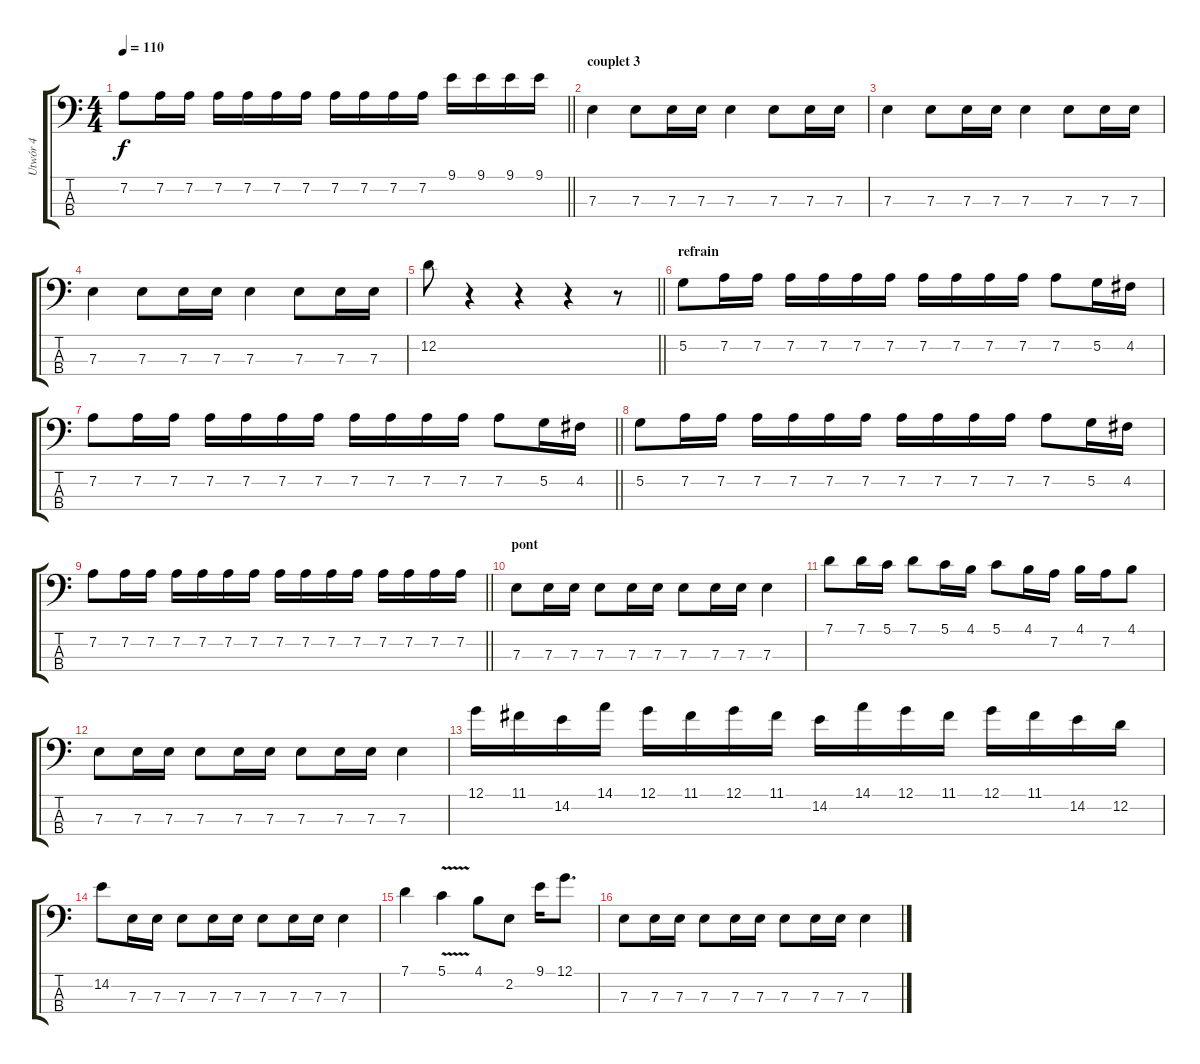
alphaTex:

\track ("Utwór 4" "Utwór 4") {instrument electricbassfinger}
\staff {score tabs}
\tuning (G2 D2 A1 E1) {hide}
\ts (4 4)
\tempo 110
\clef f4
\barLineRight lightlight
\ks c
7.2.8{dy f} 7.2.16 7.2.16 7.2.16 7.2.16 7.2.16 7.2.16 7.2.16 7.2.16 7.2.16 7.2.16 9.1.16 9.1.16 9.1.16 9.1.16 |
\section ("" "couplet 3")
7.3.4 7.3.8 7.3.16 7.3.16 7.3.4 7.3.8 7.3.16 7.3.16 |
7.3.4 7.3.8 7.3.16 7.3.16 7.3.4 7.3.8 7.3.16 7.3.16 |
7.3.4 7.3.8 7.3.16 7.3.16 7.3.4 7.3.8 7.3.16 7.3.16 |
\barLineRight lightlight
12.2.8 r.4 r.4 r.4 r.8 |
\section ("" "refrain")
5.2.8 7.2.16 7.2.16 7.2.16 7.2.16 7.2.16 7.2.16 7.2.16 7.2.16 7.2.16 7.2.16 7.2.8 5.2.16 4.2.16 |
\barLineRight lightlight
7.2.8 7.2.16 7.2.16 7.2.16 7.2.16 7.2.16 7.2.16 7.2.16 7.2.16 7.2.16 7.2.16 7.2.8 5.2.16 4.2.16 |
5.2.8 7.2.16 7.2.16 7.2.16 7.2.16 7.2.16 7.2.16 7.2.16 7.2.16 7.2.16 7.2.16 7.2.8 5.2.16 4.2.16 |
\barLineRight lightlight
7.2.8 7.2.16 7.2.16 7.2.16 7.2.16 7.2.16 7.2.16 7.2.16 7.2.16 7.2.16 7.2.16 7.2.16 7.2.16 7.2.16 7.2.16 |
\section ("" "pont")
7.3.8 7.3.16 7.3.16 7.3.8 7.3.16 7.3.16 7.3.8 7.3.16 7.3.16 7.3.4 |
7.1.8 7.1.16 5.1.16 7.1.8 5.1.16 4.1.16 5.1.8 4.1.16 7.2.16 4.1.16 7.2.16 4.1.8 |
7.3.8 7.3.16 7.3.16 7.3.8 7.3.16 7.3.16 7.3.8 7.3.16 7.3.16 7.3.4 |
12.1.16 11.1.16 14.2.16 14.1.16 12.1.16 11.1.16 12.1.16 11.1.16 14.2.16 14.1.16 12.1.16 11.1.16 12.1.16 11.1.16 14.2.16 12.2.16 |
14.2.8 7.3.16 7.3.16 7.3.8 7.3.16 7.3.16 7.3.8 7.3.16 7.3.16 7.3.4 |
7.1.4 5.1{v}.4 4.1.8 2.2.8 9.1.16 12.1.8{d} |
7.3.8 7.3.16 7.3.16 7.3.8 7.3.16 7.3.16 7.3.8 7.3.16 7.3.16 7.3.4
